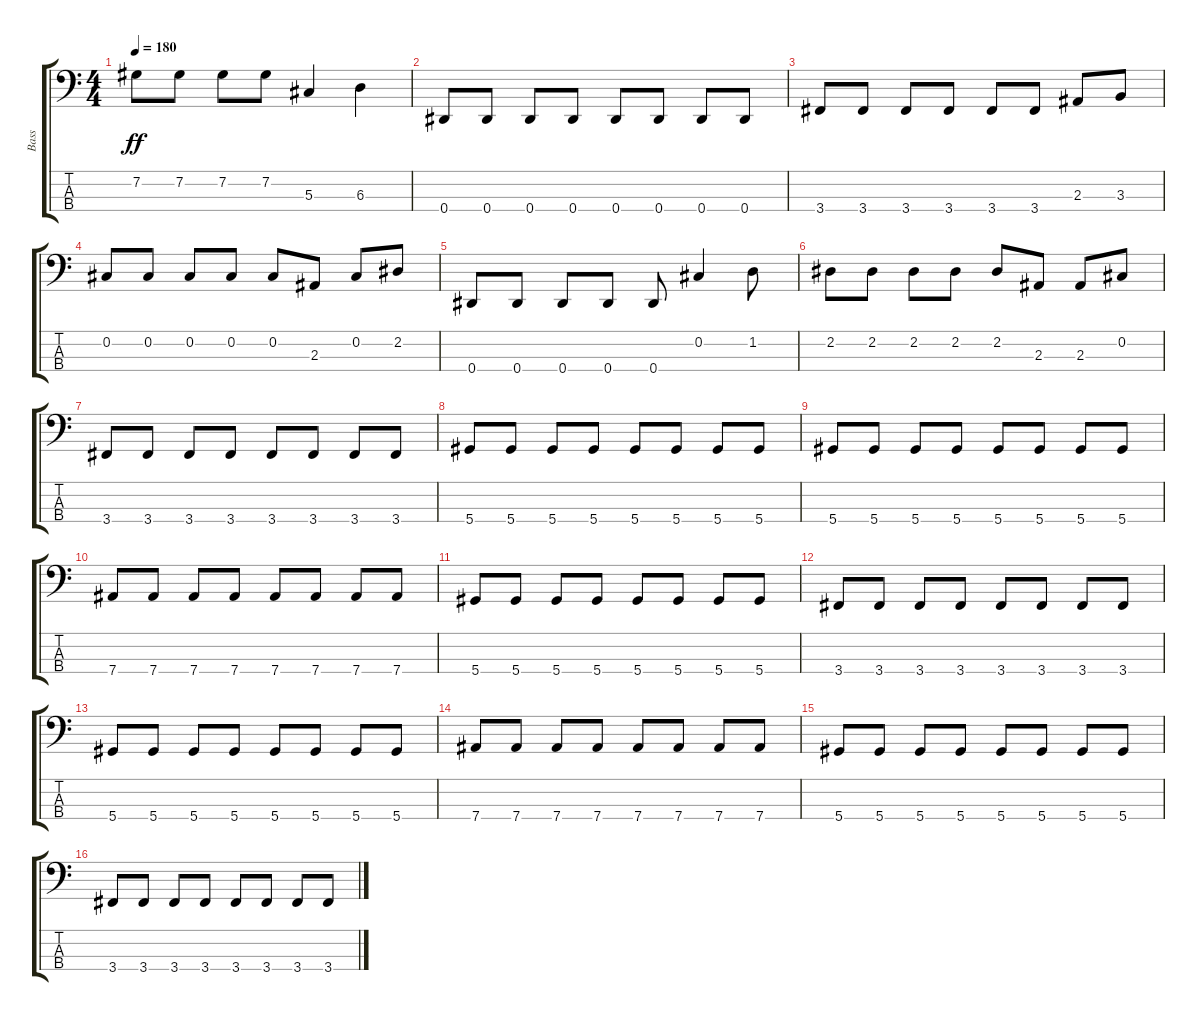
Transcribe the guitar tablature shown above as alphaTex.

\track ("Bass" "Bass") {instrument electricbassfinger}
\staff {score tabs}
\tuning (Gb2 Db2 Ab1 Eb1) {hide}
\ts (4 4)
\tempo 180
\clef f4
\ks c
7.2.8{dy ff} 7.2.8 7.2.8 7.2.8 5.3.4 6.3.4 |
0.4.8 0.4.8 0.4.8 0.4.8 0.4.8 0.4.8 0.4.8 0.4.8 |
3.4.8 3.4.8 3.4.8 3.4.8 3.4.8 3.4.8 2.3.8 3.3.8 |
0.2.8 0.2.8 0.2.8 0.2.8 0.2.8 2.3.8 0.2.8 2.2.8 |
0.4.8 0.4.8 0.4.8 0.4.8 0.4.8 0.2.4 1.2.8 |
2.2.8 2.2.8 2.2.8 2.2.8 2.2.8 2.3.8 2.3.8 0.2.8 |
3.4.8 3.4.8 3.4.8 3.4.8 3.4.8 3.4.8 3.4.8 3.4.8 |
5.4.8 5.4.8 5.4.8 5.4.8 5.4.8 5.4.8 5.4.8 5.4.8 |
5.4.8 5.4.8 5.4.8 5.4.8 5.4.8 5.4.8 5.4.8 5.4.8 |
7.4.8 7.4.8 7.4.8 7.4.8 7.4.8 7.4.8 7.4.8 7.4.8 |
5.4.8 5.4.8 5.4.8 5.4.8 5.4.8 5.4.8 5.4.8 5.4.8 |
3.4.8 3.4.8 3.4.8 3.4.8 3.4.8 3.4.8 3.4.8 3.4.8 |
5.4.8 5.4.8 5.4.8 5.4.8 5.4.8 5.4.8 5.4.8 5.4.8 |
7.4.8 7.4.8 7.4.8 7.4.8 7.4.8 7.4.8 7.4.8 7.4.8 |
5.4.8 5.4.8 5.4.8 5.4.8 5.4.8 5.4.8 5.4.8 5.4.8 |
3.4.8 3.4.8 3.4.8 3.4.8 3.4.8 3.4.8 3.4.8 3.4.8
